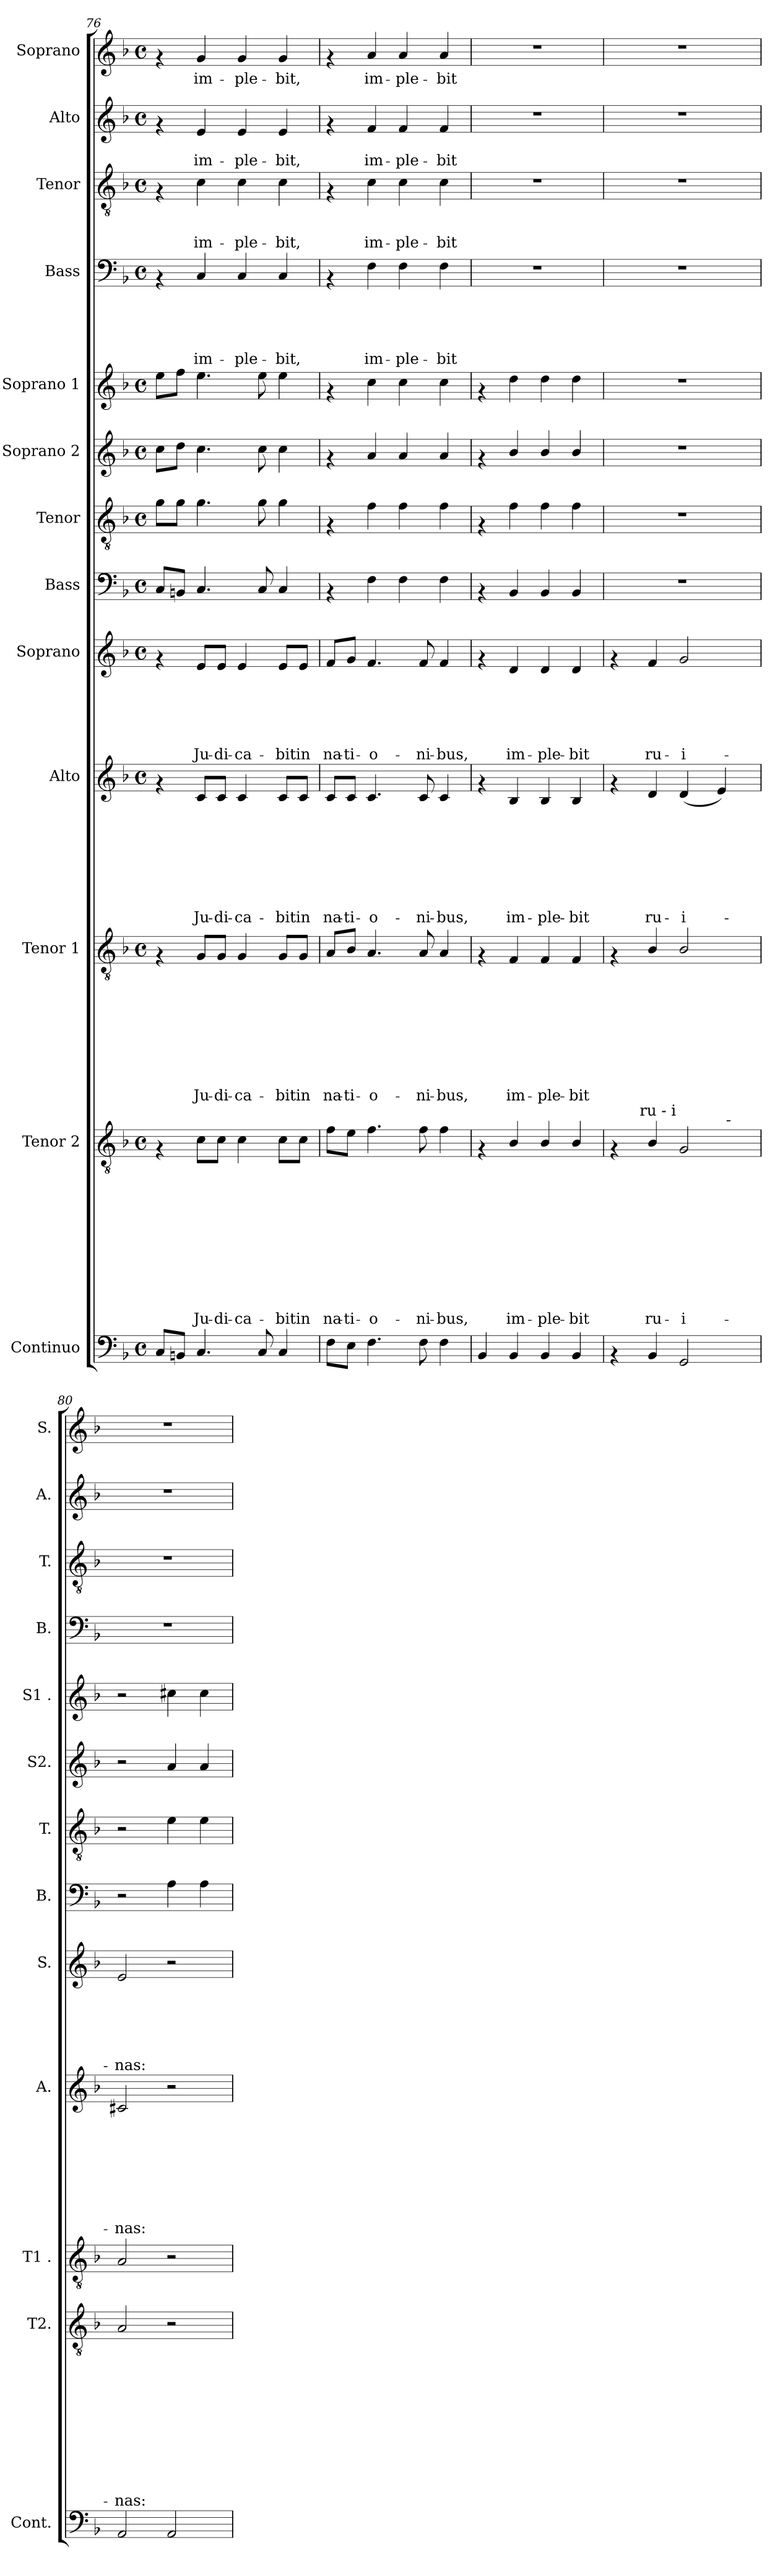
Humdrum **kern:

**kern	**kern	**text	**text	**text	**text	**text	**text	**text	**text	**text	**text	**text	**kern	**text	**text	**text	**text	**text	**text	**text	**text	**text	**kern	**text	**text	**text	**text	**text	**text	**text	**text	**kern	**text	**text	**text	**text	**text	**text	**kern	**kern	**kern	**kern	**kern	**text	**text	**text	**text	**text	**kern	**text	**text	**text	**kern	**text	**text	**kern	**text
*part13	*part12	*part12	*part12	*part12	*part12	*part12	*part12	*part12	*part12	*part12	*part12	*part12	*part11	*part11	*part11	*part11	*part11	*part11	*part11	*part11	*part11	*part11	*part10	*part10	*part10	*part10	*part10	*part10	*part10	*part10	*part10	*part9	*part9	*part9	*part9	*part9	*part9	*part9	*part8	*part7	*part6	*part5	*part4	*part4	*part4	*part4	*part4	*part4	*part3	*part3	*part3	*part3	*part2	*part2	*part2	*part1	*part1
*staff13	*staff12	*staff12	*staff12	*staff12	*staff12	*staff12	*staff12	*staff12	*staff12	*staff12	*staff12	*staff12	*staff11	*staff11	*staff11	*staff11	*staff11	*staff11	*staff11	*staff11	*staff11	*staff11	*staff10	*staff10	*staff10	*staff10	*staff10	*staff10	*staff10	*staff10	*staff10	*staff9	*staff9	*staff9	*staff9	*staff9	*staff9	*staff9	*staff8	*staff7	*staff6	*staff5	*staff4	*staff4	*staff4	*staff4	*staff4	*staff4	*staff3	*staff3	*staff3	*staff3	*staff2	*staff2	*staff2	*staff1	*staff1
*I"Continuo	*I"Tenor 2	*	*	*	*	*	*	*	*	*	*	*	*I"Tenor 1	*	*	*	*	*	*	*	*	*	*I"Alto	*	*	*	*	*	*	*	*	*I"Soprano	*	*	*	*	*	*	*I"Bass	*I"Tenor	*I"Soprano 2	*I"Soprano 1	*I"Bass	*	*	*	*	*	*I"Tenor	*	*	*	*I"Alto	*	*	*I"Soprano	*
*I'Cont.	*I'T2.	*	*	*	*	*	*	*	*	*	*	*	*I'T1 .	*	*	*	*	*	*	*	*	*	*I'A.	*	*	*	*	*	*	*	*	*I'S.	*	*	*	*	*	*	*I'B.	*I'T.	*I'S2.	*I'S1 .	*I'B.	*	*	*	*	*	*I'T.	*	*	*	*I'A.	*	*	*I'S.	*
*clefF4	*clefGv2	*	*	*	*	*	*	*	*	*	*	*	*clefGv2	*	*	*	*	*	*	*	*	*	*clefG2	*	*	*	*	*	*	*	*	*clefG2	*	*	*	*	*	*	*clefF4	*clefGv2	*clefG2	*clefG2	*clefF4	*	*	*	*	*	*clefGv2	*	*	*	*clefG2	*	*	*clefG2	*
*	*	*	*	*	*	*	*	*	*	*	*	*	*	*	*	*	*	*	*	*	*	*	*	*	*	*	*	*	*	*	*	*	*	*	*	*	*	*	*ITrd7c12	*	*	*	*	*	*	*	*	*	*	*	*	*	*	*	*	*	*
*k[b-]	*k[b-]	*	*	*	*	*	*	*	*	*	*	*	*k[b-]	*	*	*	*	*	*	*	*	*	*k[b-]	*	*	*	*	*	*	*	*	*k[b-]	*	*	*	*	*	*	*k[b-]	*k[b-]	*k[b-]	*k[b-]	*k[b-]	*	*	*	*	*	*k[b-]	*	*	*	*k[b-]	*	*	*k[b-]	*
*F:	*F:	*	*	*	*	*	*	*	*	*	*	*	*F:	*	*	*	*	*	*	*	*	*	*F:	*	*	*	*	*	*	*	*	*F:	*	*	*	*	*	*	*F:	*F:	*F:	*F:	*F:	*	*	*	*	*	*F:	*	*	*	*F:	*	*	*F:	*
*M4/4	*M4/4	*	*	*	*	*	*	*	*	*	*	*	*M4/4	*	*	*	*	*	*	*	*	*	*M4/4	*	*	*	*	*	*	*	*	*M4/4	*	*	*	*	*	*	*M4/4	*M4/4	*M4/4	*M4/4	*M4/4	*	*	*	*	*	*M4/4	*	*	*	*M4/4	*	*	*M4/4	*
*met(c)	*met(c)	*	*	*	*	*	*	*	*	*	*	*	*met(c)	*	*	*	*	*	*	*	*	*	*met(c)	*	*	*	*	*	*	*	*	*met(c)	*	*	*	*	*	*	*met(c)	*met(c)	*met(c)	*met(c)	*met(c)	*	*	*	*	*	*met(c)	*	*	*	*met(c)	*	*	*met(c)	*
=76	=76	=76	=76	=76	=76	=76	=76	=76	=76	=76	=76	=76	=76	=76	=76	=76	=76	=76	=76	=76	=76	=76	=76	=76	=76	=76	=76	=76	=76	=76	=76	=76	=76	=76	=76	=76	=76	=76	=76	=76	=76	=76	=76	=76	=76	=76	=76	=76	=76	=76	=76	=76	=76	=76	=76	=76	=76
8C/L	4rF	.	.	.	.	.	.	.	.	.	.	.	4rF	.	.	.	.	.	.	.	.	.	4rf	.	.	.	.	.	.	.	.	4rf	.	.	.	.	.	.	8CC/L	8g\L	8cc\L	8ee\L	4rAA	.	.	.	.	.	4rF	.	.	.	4rf	.	.	4rf	.
8BBn/J	.	.	.	.	.	.	.	.	.	.	.	.	.	.	.	.	.	.	.	.	.	.	.	.	.	.	.	.	.	.	.	.	.	.	.	.	.	.	8BBBn/J	8g\J	8dd\J	8ff\J	.	.	.	.	.	.	.	.	.	.	.	.	.	.	.
!	!	!	!	!	!	!	!	!	!	!	!	!LO:LY:b	!	!	!	!	!	!	!	!	!	!LO:LY:b	!	!	!	!	!	!	!	!	!LO:LY:b	!	!	!	!	!	!	!LO:LY:b	!	!	!	!	!	!	!	!	!	!LO:LY:b	!	!	!	!LO:LY:b	!	!	!LO:LY:b	!	!LO:LY:b
4.C/	8c\L	.	.	.	.	.	.	.	.	.	.	Ju-	8G/L	.	.	.	.	.	.	.	.	-Ju-	8c/L	.	.	.	.	.	.	.	Ju-	8e/L	.	.	.	.	.	Ju-	4.CC/	4.g\	4.cc\	4.ee\	4C/	.	.	.	.	im-	4c\	.	.	im-	4e/	.	im-	4g/	im-
!	!	!	!	!	!	!	!	!	!	!	!	!LO:LY:b	!	!	!	!	!	!	!	!	!	!LO:LY:b	!	!	!	!	!	!	!	!	!LO:LY:b	!	!	!	!	!	!	!LO:LY:b	!	!	!	!	!	!	!	!	!	!	!	!	!	!	!	!	!	!	!
.	8c\J	.	.	.	.	.	.	.	.	.	.	-di-	8G/J	.	.	.	.	.	.	.	.	-di-	8c/J	.	.	.	.	.	.	.	-di-	8e/J	.	.	.	.	.	-di-	.	.	.	.	.	.	.	.	.	.	.	.	.	.	.	.	.	.	.
!	!	!	!	!	!	!	!	!	!	!	!	!LO:LY:b	!	!	!	!	!	!	!	!	!	!LO:LY:b	!	!	!	!	!	!	!	!	!LO:LY:b	!	!	!	!	!	!	!LO:LY:b	!	!	!	!	!	!	!	!	!	!LO:LY:b	!	!	!	!LO:LY:b	!	!	!LO:LY:b	!	!LO:LY:b
.	4c\	.	.	.	.	.	.	.	.	.	.	-ca-	4G/	.	.	.	.	.	.	.	.	-ca-	4c/	.	.	.	.	.	.	.	-ca-	4e/	.	.	.	.	.	-ca-	.	.	.	.	4C/	.	.	.	.	-ple-	4c\	.	.	-ple-	4e/	.	-ple-	4g/	-ple-
8C/	.	.	.	.	.	.	.	.	.	.	.	.	.	.	.	.	.	.	.	.	.	.	.	.	.	.	.	.	.	.	.	.	.	.	.	.	.	.	8CC/	8g\	8cc\	8ee\	.	.	.	.	.	.	.	.	.	.	.	.	.	.	.
!	!	!	!	!	!	!	!	!	!	!	!	!LO:LY:b	!	!	!	!	!	!	!	!	!	!LO:LY:b	!	!	!	!	!	!	!	!	!LO:LY:b	!	!	!	!	!	!	!LO:LY:b	!	!	!	!	!	!	!	!	!	!LO:LY:b	!	!	!	!LO:LY:b	!	!	!LO:LY:b	!	!LO:LY:b
4C/	8c\L	.	.	.	.	.	.	.	.	.	.	-bit	8G/L	.	.	.	.	.	.	.	.	-bit	8c/L	.	.	.	.	.	.	.	-bit	8e/L	.	.	.	.	.	-bit	4CC/	4g\	4cc\	4ee\	4C/	.	.	.	.	-bit,	4c\	.	.	-bit,	4e/	.	-bit,	4g/	-bit,
!	!	!	!	!	!	!	!	!	!	!	!	!LO:LY:b	!	!	!	!	!	!	!	!	!	!LO:LY:b	!	!	!	!	!	!	!	!	!LO:LY:b	!	!	!	!	!	!	!LO:LY:b	!	!	!	!	!	!	!	!	!	!	!	!	!	!	!	!	!	!	!
.	8c\J	.	.	.	.	.	.	.	.	.	.	in	8G/J	.	.	.	.	.	.	.	.	in	8c/J	.	.	.	.	.	.	.	in	8e/J	.	.	.	.	.	in	.	.	.	.	.	.	.	.	.	.	.	.	.	.	.	.	.	.	.
=77	=77	=77	=77	=77	=77	=77	=77	=77	=77	=77	=77	=77	=77	=77	=77	=77	=77	=77	=77	=77	=77	=77	=77	=77	=77	=77	=77	=77	=77	=77	=77	=77	=77	=77	=77	=77	=77	=77	=77	=77	=77	=77	=77	=77	=77	=77	=77	=77	=77	=77	=77	=77	=77	=77	=77	=77	=77
!	!	!	!	!	!	!	!	!	!	!	!	!LO:LY:b	!	!	!	!	!	!	!	!	!	!LO:LY:b	!	!	!	!	!	!	!	!	!LO:LY:b	!	!	!	!	!	!	!LO:LY:b	!	!	!	!	!	!	!	!	!	!	!	!	!	!	!	!	!	!	!
8F\L	8f\L	.	.	.	.	.	.	.	.	.	.	na-	8A/L	.	.	.	.	.	.	.	.	na-	8c/L	.	.	.	.	.	.	.	na-	8f/L	.	.	.	.	.	na-	4rAA	4rF	4rf	4rf	4rAA	.	.	.	.	.	4rF	.	.	.	4rf	.	.	4rf	.
!	!	!	!	!	!	!	!	!	!	!	!	!LO:LY:b	!	!	!	!	!	!	!	!	!	!LO:LY:b	!	!	!	!	!	!	!	!	!LO:LY:b	!	!	!	!	!	!	!LO:LY:b	!	!	!	!	!	!	!	!	!	!	!	!	!	!	!	!	!	!	!
8E\J	8e\J	.	.	.	.	.	.	.	.	.	.	-ti-	8B-/J	.	.	.	.	.	.	.	.	-ti-	8c/J	.	.	.	.	.	.	.	-ti-	8g/J	.	.	.	.	.	-ti-	.	.	.	.	.	.	.	.	.	.	.	.	.	.	.	.	.	.	.
!	!	!	!	!	!	!	!	!	!	!	!	!LO:LY:b	!	!	!	!	!	!	!	!	!	!LO:LY:b	!	!	!	!	!	!	!	!	!LO:LY:b	!	!	!	!	!	!	!LO:LY:b	!	!	!	!	!	!	!	!	!	!LO:LY:b	!	!	!	!LO:LY:b	!	!	!LO:LY:b	!	!LO:LY:b
4.F\	4.f\	.	.	.	.	.	.	.	.	.	.	-o-	4.A/	.	.	.	.	.	.	.	.	-o-	4.c/	.	.	.	.	.	.	.	-o-	4.f/	.	.	.	.	.	-o-	4FF\	4f\	4a/	4cc\	4F\	.	.	.	.	im-	4c\	.	.	im-	4f/	.	im-	4a/	im-
!	!	!	!	!	!	!	!	!	!	!	!	!	!	!	!	!	!	!	!	!	!	!	!	!	!	!	!	!	!	!	!	!	!	!	!	!	!	!	!	!	!	!	!	!	!	!	!	!LO:LY:b	!	!	!	!LO:LY:b	!	!	!LO:LY:b	!	!LO:LY:b
.	.	.	.	.	.	.	.	.	.	.	.	.	.	.	.	.	.	.	.	.	.	.	.	.	.	.	.	.	.	.	.	.	.	.	.	.	.	.	4FF\	4f\	4a/	4cc\	4F\	.	.	.	.	-ple-	4c\	.	.	-ple-	4f/	.	-ple-	4a/	-ple-
!	!	!	!	!	!	!	!	!	!	!	!	!LO:LY:b	!	!	!	!	!	!	!	!	!	!LO:LY:b	!	!	!	!	!	!	!	!	!LO:LY:b	!	!	!	!	!	!	!LO:LY:b	!	!	!	!	!	!	!	!	!	!	!	!	!	!	!	!	!	!	!
8F\	8f\	.	.	.	.	.	.	.	.	.	.	-ni-	8A/	.	.	.	.	.	.	.	.	-ni-	8c/	.	.	.	.	.	.	.	-ni-	8f/	.	.	.	.	.	-ni-	.	.	.	.	.	.	.	.	.	.	.	.	.	.	.	.	.	.	.
!	!	!	!	!	!	!	!	!	!	!	!	!LO:LY:b	!	!	!	!	!	!	!	!	!	!LO:LY:b	!	!	!	!	!	!	!	!	!LO:LY:b	!	!	!	!	!	!	!LO:LY:b	!	!	!	!	!	!	!	!	!	!LO:LY:b	!	!	!	!LO:LY:b	!	!	!LO:LY:b	!	!LO:LY:b
4F\	4f\	.	.	.	.	.	.	.	.	.	.	-bus,	4A/	.	.	.	.	.	.	.	.	-bus,	4c/	.	.	.	.	.	.	.	-bus,	4f/	.	.	.	.	.	-bus,	4FF\	4f\	4a/	4cc\	4F\	.	.	.	.	-bit	4c\	.	.	-bit	4f/	.	-bit	4a/	-bit
=78	=78	=78	=78	=78	=78	=78	=78	=78	=78	=78	=78	=78	=78	=78	=78	=78	=78	=78	=78	=78	=78	=78	=78	=78	=78	=78	=78	=78	=78	=78	=78	=78	=78	=78	=78	=78	=78	=78	=78	=78	=78	=78	=78	=78	=78	=78	=78	=78	=78	=78	=78	=78	=78	=78	=78	=78	=78
4BB-/	4rF	.	.	.	.	.	.	.	.	.	.	.	4rF	.	.	.	.	.	.	.	.	.	4rf	.	.	.	.	.	.	.	.	4rf	.	.	.	.	.	.	4rAA	4rF	4rf	4rf	1r	.	.	.	.	.	1r	.	.	.	1r	.	.	1r	.
!	!	!	!	!	!	!	!	!	!	!	!	!LO:LY:b	!	!	!	!	!	!	!	!	!	!LO:LY:b	!	!	!	!	!	!	!	!	!LO:LY:b	!	!	!	!	!	!	!LO:LY:b	!	!	!	!	!	!	!	!	!	!	!	!	!	!	!	!	!	!	!
4BB-/	4B-/	.	.	.	.	.	.	.	.	.	.	im-	4F/	.	.	.	.	.	.	.	.	im-	4B-/	.	.	.	.	.	.	.	im-	4d/	.	.	.	.	.	im-	4BBB-/	4f\	4b-/	4dd\	.	.	.	.	.	.	.	.	.	.	.	.	.	.	.
!	!	!	!	!	!	!	!	!	!	!	!	!LO:LY:b	!	!	!	!	!	!	!	!	!	!LO:LY:b	!	!	!	!	!	!	!	!	!LO:LY:b	!	!	!	!	!	!	!LO:LY:b	!	!	!	!	!	!	!	!	!	!	!	!	!	!	!	!	!	!	!
4BB-/	4B-/	.	.	.	.	.	.	.	.	.	.	-ple-	4F/	.	.	.	.	.	.	.	.	-ple-	4B-/	.	.	.	.	.	.	.	-ple-	4d/	.	.	.	.	.	-ple-	4BBB-/	4f\	4b-/	4dd\	.	.	.	.	.	.	.	.	.	.	.	.	.	.	.
!	!	!	!	!	!	!	!	!	!	!	!	!LO:LY:b	!	!	!	!	!	!	!	!	!	!LO:LY:b	!	!	!	!	!	!	!	!	!LO:LY:b	!	!	!	!	!	!	!LO:LY:b	!	!	!	!	!	!	!	!	!	!	!	!	!	!	!	!	!	!	!
4BB-/	4B-/	.	.	.	.	.	.	.	.	.	.	-bit	4F/	.	.	.	.	.	.	.	.	-bit	4B-/	.	.	.	.	.	.	.	-bit	4d/	.	.	.	.	.	-bit	4BBB-/	4f\	4b-/	4dd\	.	.	.	.	.	.	.	.	.	.	.	.	.	.	.
=79	=79	=79	=79	=79	=79	=79	=79	=79	=79	=79	=79	=79	=79	=79	=79	=79	=79	=79	=79	=79	=79	=79	=79	=79	=79	=79	=79	=79	=79	=79	=79	=79	=79	=79	=79	=79	=79	=79	=79	=79	=79	=79	=79	=79	=79	=79	=79	=79	=79	=79	=79	=79	=79	=79	=79	=79	=79
*	*^	*	*	*	*	*	*	*	*	*	*	*	*	*	*	*	*	*	*	*	*	*	*	*	*	*	*	*	*	*	*	*	*	*	*	*	*	*	*	*	*	*	*	*	*	*	*	*	*	*	*	*	*	*	*	*	*
*	*	*^	*	*	*	*	*	*	*	*	*	*	*	*	*	*	*	*	*	*	*	*	*	*	*	*	*	*	*	*	*	*	*	*	*	*	*	*	*	*	*	*	*	*	*	*	*	*	*	*	*	*	*	*	*	*	*	*
4rAA	4rF	8..ryy	2ryy	.	.	.	.	.	.	.	.	.	.	.	4rF	.	.	.	.	.	.	.	.	.	4rf	.	.	.	.	.	.	.	.	4rf	.	.	.	.	.	.	1r	1r	1r	1r	1r	.	.	.	.	.	1r	.	.	.	1r	.	.	1r	.
!	!	!LO:TX:a:t=ru - i	!	!	!	!	!	!	!	!	!	!	!	!	!	!	!	!	!	!	!	!	!	!	!	!	!	!	!	!	!	!	!	!	!	!	!	!	!	!	!	!	!	!	!	!	!	!	!	!	!	!	!	!	!	!	!	!	!
.	.	2ryy	.	.	.	.	.	.	.	.	.	.	.	.	.	.	.	.	.	.	.	.	.	.	.	.	.	.	.	.	.	.	.	.	.	.	.	.	.	.	.	.	.	.	.	.	.	.	.	.	.	.	.	.	.	.	.	.	.
!	!	!	!	!	!	!	!	!	!	!	!	!	!	!LO:LY:b	!	!	!	!	!	!	!	!	!	!	!	!	!	!	!	!	!	!	!LO:LY:b	!	!	!	!	!	!	!LO:LY:b	!	!	!	!	!	!	!	!	!	!	!	!	!	!	!	!	!	!	!
4BB-/	4B-/	.	.	.	.	.	.	.	.	.	.	.	.	ru-	4B-/	.	.	.	.	.	.	.	.	.	4d/	.	.	.	.	.	.	.	ru-	4f/	.	.	.	.	.	ru-	.	.	.	.	.	.	.	.	.	.	.	.	.	.	.	.	.	.	.
!	!	!	!	!	!	!	!	!	!	!	!	!	!	!LO:LY:b	!	!	!	!	!	!	!	!	!	!	!	!	!	!	!	!	!	!	!LO:LY:b	!	!	!	!	!	!	!LO:LY:b	!	!	!	!	!	!	!	!	!	!	!	!	!	!	!	!	!	!	!
2GG/	2G/	.	4ryy	.	.	.	.	.	.	.	.	.	.	-i-	2B-/	.	.	.	.	.	.	.	.	.	(<4d/	.	.	.	.	.	.	.	-i-	2g/	.	.	.	.	.	-i-	.	.	.	.	.	.	.	.	.	.	.	.	.	.	.	.	.	.	.
.	.	4ryy	.	.	.	.	.	.	.	.	.	.	.	.	.	.	.	.	.	.	.	.	.	.	.	.	.	.	.	.	.	.	.	.	.	.	.	.	.	.	.	.	.	.	.	.	.	.	.	.	.	.	.	.	.	.	.	.	.
.	.	.	32ryy	.	.	.	.	.	.	.	.	.	.	.	.	.	.	.	.	.	.	.	.	.	4e/)	.	.	.	.	.	.	.	.	.	.	.	.	.	.	.	.	.	.	.	.	.	.	.	.	.	.	.	.	.	.	.	.	.	.
!	!	!	!LO:TX:a:t=-	!	!	!	!	!	!	!	!	!	!	!	!	!	!	!	!	!	!	!	!	!	!	!	!	!	!	!	!	!	!	!	!	!	!	!	!	!	!	!	!	!	!	!	!	!	!	!	!	!	!	!	!	!	!	!	!
.	.	.	8..ryy	.	.	.	.	.	.	.	.	.	.	.	.	.	.	.	.	.	.	.	.	.	.	.	.	.	.	.	.	.	.	.	.	.	.	.	.	.	.	.	.	.	.	.	.	.	.	.	.	.	.	.	.	.	.	.	.
.	.	32ryy	.	.	.	.	.	.	.	.	.	.	.	.	.	.	.	.	.	.	.	.	.	.	.	.	.	.	.	.	.	.	.	.	.	.	.	.	.	.	.	.	.	.	.	.	.	.	.	.	.	.	.	.	.	.	.	.	.
=80	=80	=80	=80	=80	=80	=80	=80	=80	=80	=80	=80	=80	=80	=80	=80	=80	=80	=80	=80	=80	=80	=80	=80	=80	=80	=80	=80	=80	=80	=80	=80	=80	=80	=80	=80	=80	=80	=80	=80	=80	=80	=80	=80	=80	=80	=80	=80	=80	=80	=80	=80	=80	=80	=80	=80	=80	=80	=80	=80
!	!LO:TX:a:t=nas&colon;	!	!	!	!	!	!	!	!	!	!	!	!	!	!	!	!	!	!	!	!	!	!	!	!	!	!	!	!	!	!	!	!	!	!	!	!	!	!	!	!	!	!	!	!	!	!	!	!	!	!	!	!	!	!	!	!	!	!
!	!	!	!	!	!	!	!	!	!	!	!	!	!	!LO:LY:b	!	!	!	!	!	!	!	!	!	!	!	!	!	!	!	!	!	!	!LO:LY:b	!	!	!	!	!	!	!LO:LY:b	!	!	!	!	!	!	!	!	!	!	!	!	!	!	!	!	!	!	!
*	*v	*v	*v	*	*	*	*	*	*	*	*	*	*	*	*	*	*	*	*	*	*	*	*	*	*	*	*	*	*	*	*	*	*	*	*	*	*	*	*	*	*	*	*	*	*	*	*	*	*	*	*	*	*	*	*	*	*	*	*
2AA/	2A/	.	.	.	.	.	.	.	.	.	.	-nas:	2A/	.	.	.	.	.	.	.	.	.	2c#X/	.	.	.	.	.	.	.	-nas:	2e/	.	.	.	.	.	-nas:	2r	2r	2r	2r	1r	.	.	.	.	.	1r	.	.	.	1r	.	.	1r	.
2AA/	2r	.	.	.	.	.	.	.	.	.	.	.	2r	.	.	.	.	.	.	.	.	.	2r	.	.	.	.	.	.	.	.	2r	.	.	.	.	.	.	4AA\	4e\	4a/	4cc#X\	.	.	.	.	.	.	.	.	.	.	.	.	.	.	.
.	.	.	.	.	.	.	.	.	.	.	.	.	.	.	.	.	.	.	.	.	.	.	.	.	.	.	.	.	.	.	.	.	.	.	.	.	.	.	4AA\	4e\	4a/	4cc#\	.	.	.	.	.	.	.	.	.	.	.	.	.	.	.
=	=	=	=	=	=	=	=	=	=	=	=	=	=	=	=	=	=	=	=	=	=	=	=	=	=	=	=	=	=	=	=	=	=	=	=	=	=	=	=	=	=	=	=	=	=	=	=	=	=	=	=	=	=	=	=	=	=
*-	*-	*-	*-	*-	*-	*-	*-	*-	*-	*-	*-	*-	*-	*-	*-	*-	*-	*-	*-	*-	*-	*-	*-	*-	*-	*-	*-	*-	*-	*-	*-	*-	*-	*-	*-	*-	*-	*-	*-	*-	*-	*-	*-	*-	*-	*-	*-	*-	*-	*-	*-	*-	*-	*-	*-	*-	*-
